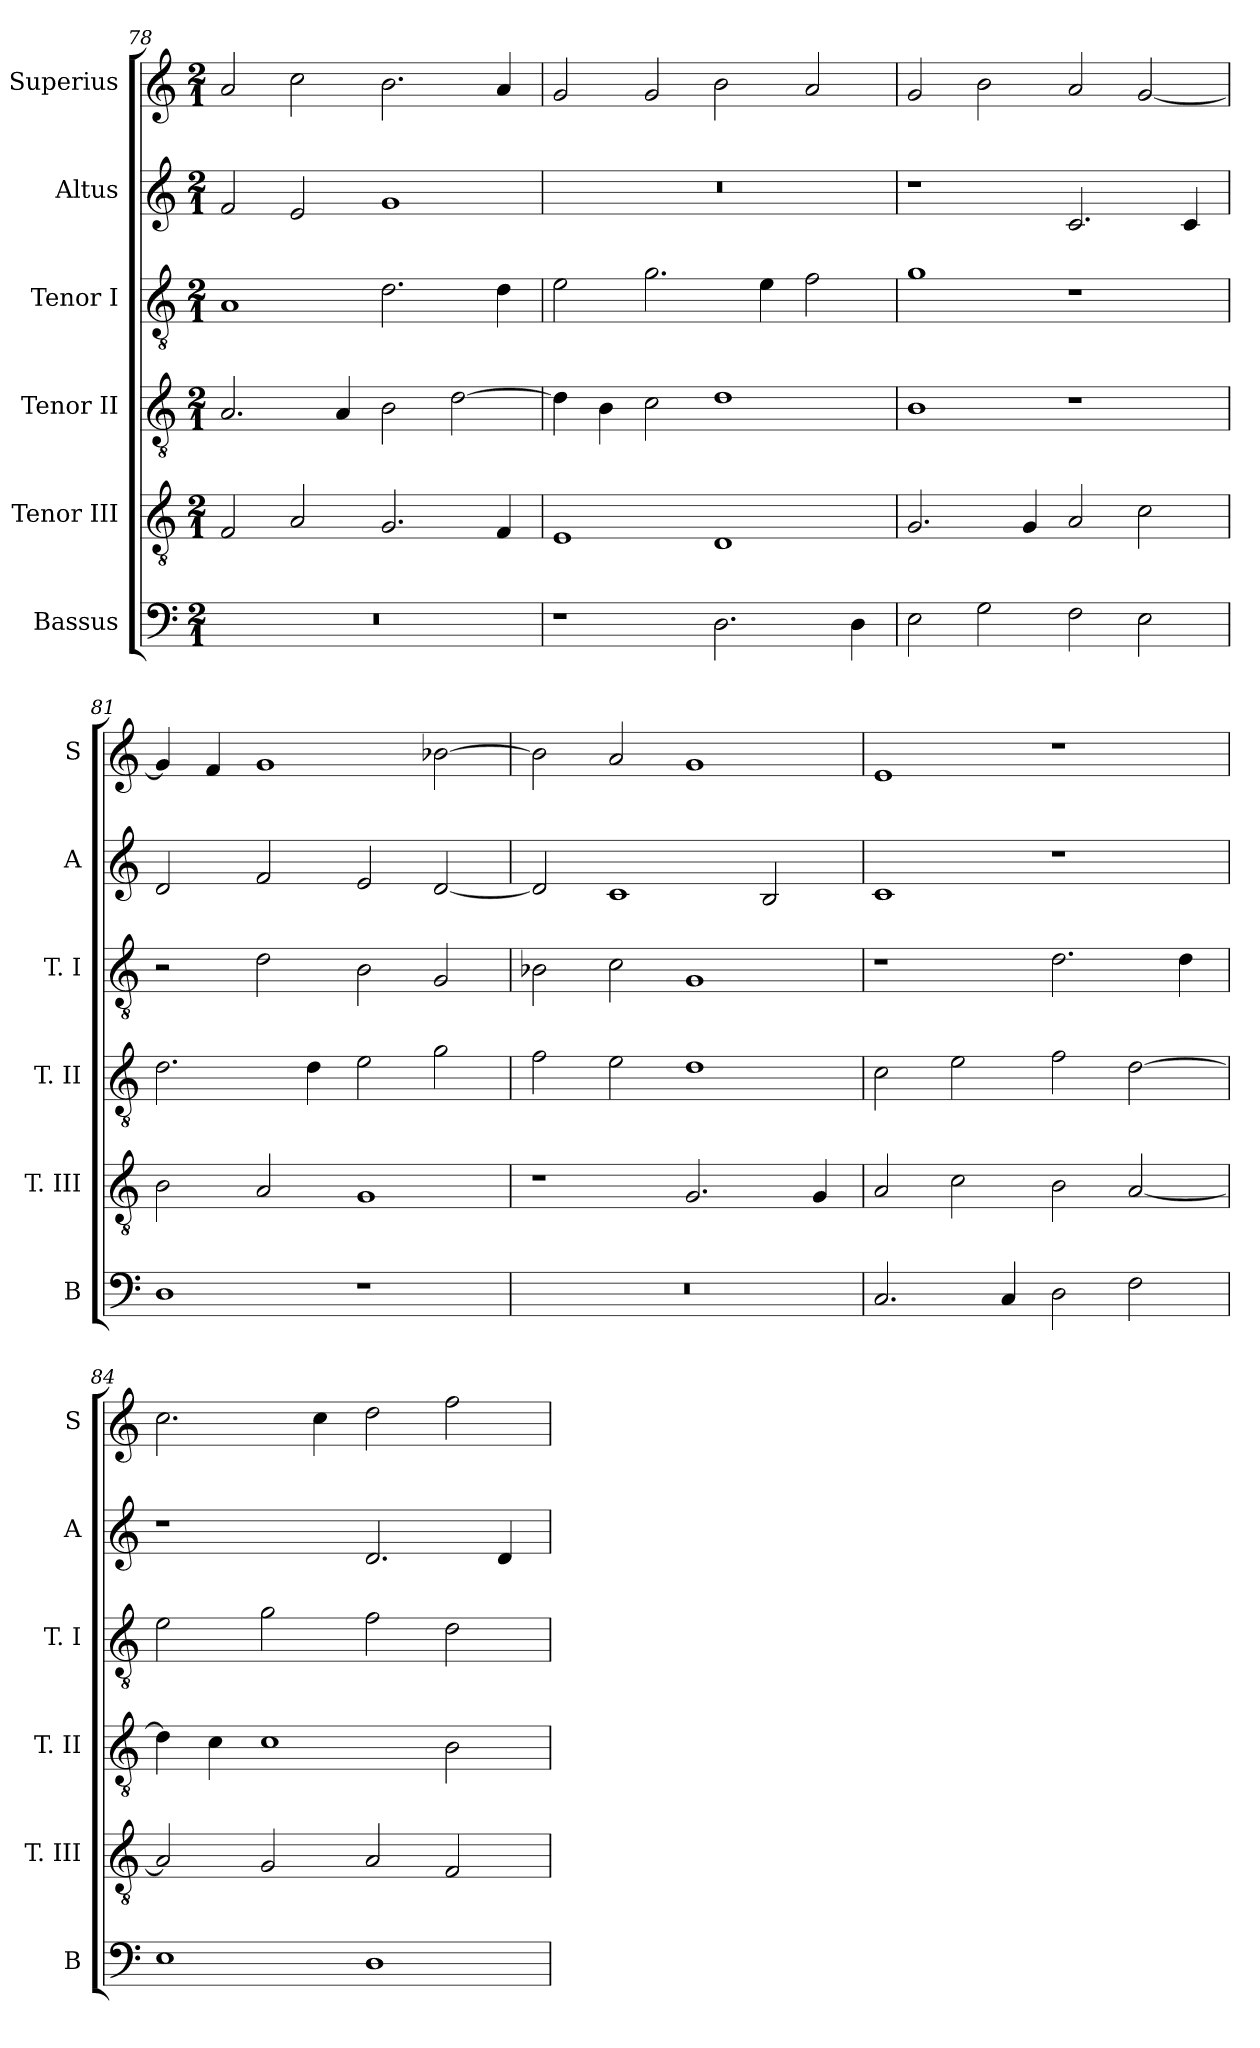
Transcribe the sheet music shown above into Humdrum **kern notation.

**kern	**kern	**kern	**kern	**kern	**kern
*part6	*part5	*part4	*part3	*part2	*part1
*staff6	*staff5	*staff4	*staff3	*staff2	*staff1
*I"Bassus	*I"Tenor III	*I"Tenor II	*I"Tenor I	*I"Altus	*I"Superius
*I'B	*I'T. III	*I'T. II	*I'T. I	*I'A	*I'S
*clefF4	*clefGv2	*clefGv2	*clefGv2	*clefG2	*clefG2
*k[]	*k[]	*k[]	*k[]	*k[]	*k[]
*C:	*C:	*C:	*C:	*C:	*C:
*M2/1	*M2/1	*M2/1	*M2/1	*M2/1	*M2/1
=78	=78	=78	=78	=78	=78
0r	2F	2.A	1A	2f	2a
.	2A	.	.	2e	2cc
.	.	4A	.	.	.
.	2.G	2B	2.d	1g	2.b
.	.	[2d	.	.	.
.	4F	.	4d	.	4a
=79	=79	=79	=79	=79	=79
1r	1E	4d]	2e	0r	2g
.	.	4B	.	.	.
.	.	2c	2.g	.	2g
2.D	1D	1d	.	.	2b
.	.	.	4e	.	.
.	.	.	2f	.	2a
4D	.	.	.	.	.
=80	=80	=80	=80	=80	=80
2E	2.G	1B	1g	1r	2g
2G	.	.	.	.	2b
.	4G	.	.	.	.
2F	2A	1r	1r	2.c	2a
2E	2c	.	.	.	[2g
.	.	.	.	4c	.
=81	=81	=81	=81	=81	=81
1D	2B	2.d	2r	2d	4g]
.	.	.	.	.	4f
.	2A	.	2d	2f	1g
.	.	4d	.	.	.
1r	1G	2e	2B	2e	.
.	.	2g	2G	[2d	[2b-X
=82	=82	=82	=82	=82	=82
0r	1r	2f	2B-X	2d]	2b-]
.	.	2e	2c	1c	2a
.	2.G	1d	1G	.	1g
.	.	.	.	2B	.
.	4G	.	.	.	.
=83	=83	=83	=83	=83	=83
2.C	2A	2c	1r	1c	1e
.	2c	2e	.	.	.
4C	.	.	.	.	.
2D	2B	2f	2.d	1r	1r
2F	[2A	[2d	.	.	.
.	.	.	4d	.	.
=84	=84	=84	=84	=84	=84
1E	2A]	4d]	2e	1r	2.cc
.	.	4c	.	.	.
.	2G	1c	2g	.	.
.	.	.	.	.	4cc
1D	2A	.	2f	2.d	2dd
.	2F	2B	2d	.	2ff
.	.	.	.	4d	.
=	=	=	=	=	=
*-	*-	*-	*-	*-	*-
